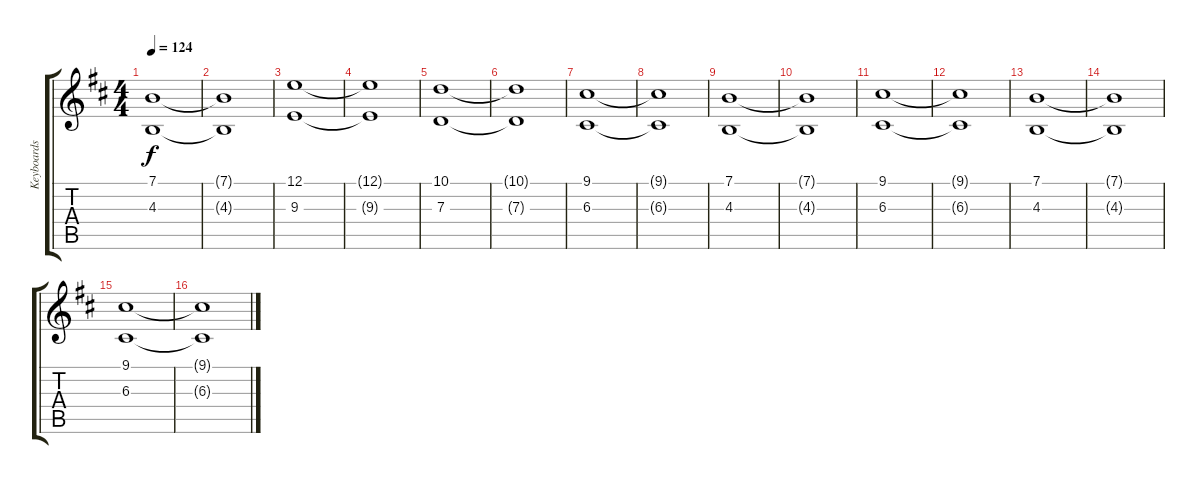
\track ("Keyboards" "Keyboards") {instrument stringensemble2}
\staff {score tabs}
\tuning (E4 B3 G3 D3 A2 E2) {hide}
\ts (4 4)
\tempo 124
\clef g2
\ks bminor
(7.1 4.3).1{dy f} |
(7.1{t} 4.3{t}).1 |
(12.1 9.3).1 |
(12.1{t} 9.3{t}).1 |
(10.1 7.3).1 |
(10.1{t} 7.3{t}).1 |
(9.1 6.3).1 |
(9.1{t} 6.3{t}).1 |
(7.1 4.3).1 |
(7.1{t} 4.3{t}).1 |
(9.1 6.3).1 |
(9.1{t} 6.3{t}).1 |
(7.1 4.3).1 |
(7.1{t} 4.3{t}).1 |
(9.1 6.3).1 |
(9.1{t} 6.3{t}).1
